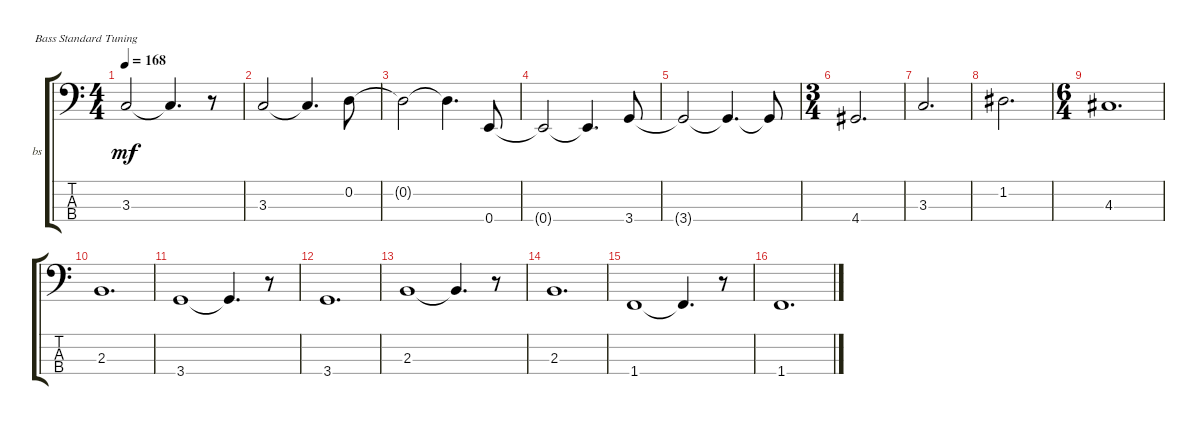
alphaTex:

\bracketExtendMode groupsimilarinstruments
\firstSystemTrackNameOrientation horizontal
\otherSystemsTrackNameOrientation horizontal
\track ("bass" "bs") {instrument acousticbass}
\staff {score tabs}
\tuning (G2 D2 A1 E1)
\ts (4 4)
\tempo 168
\clef f4
\scale
0.333333
\ks c
3.3{t}.2{dy mf} 3.3{t}.4{d} r.8 |
\scale
0.333333 3.3.2 3.3{t}.4{d} 0.2.8 |
\scale
0.333333 0.2{t}.2 0.2{t}.4{d} 0.4.8 |
\scale
0.256303 0.4{t}.2 0.4{t}.4{d} 3.4.8 |
\scale
0.256303 3.4{t}.2 3.4{t}.4{d} 3.4{t}.8 |
\ts (3 4)
\scale
0.487395 4.4.2{d} |
\scale
0.256303 3.3.2{d} |
\scale
0.256303 1.2.2{d} |
\ts (6 4)
\scale
0.487395 4.3.1{d} |
\scale
0.333333 2.3.1{d} |
\scale
0.333333 3.4.1 3.4{t}.4{d} r.8 |
\scale
0.333333 3.4.1{d} |
\scale
0.333333 2.3.1 2.3{t}.4{d} r.8 |
\scale
0.333333 2.3.1{d} |
\scale
0.333333 1.4.1 1.4{t}.4{d} r.8 |
\scale
0.333333 1.4.1{d}
